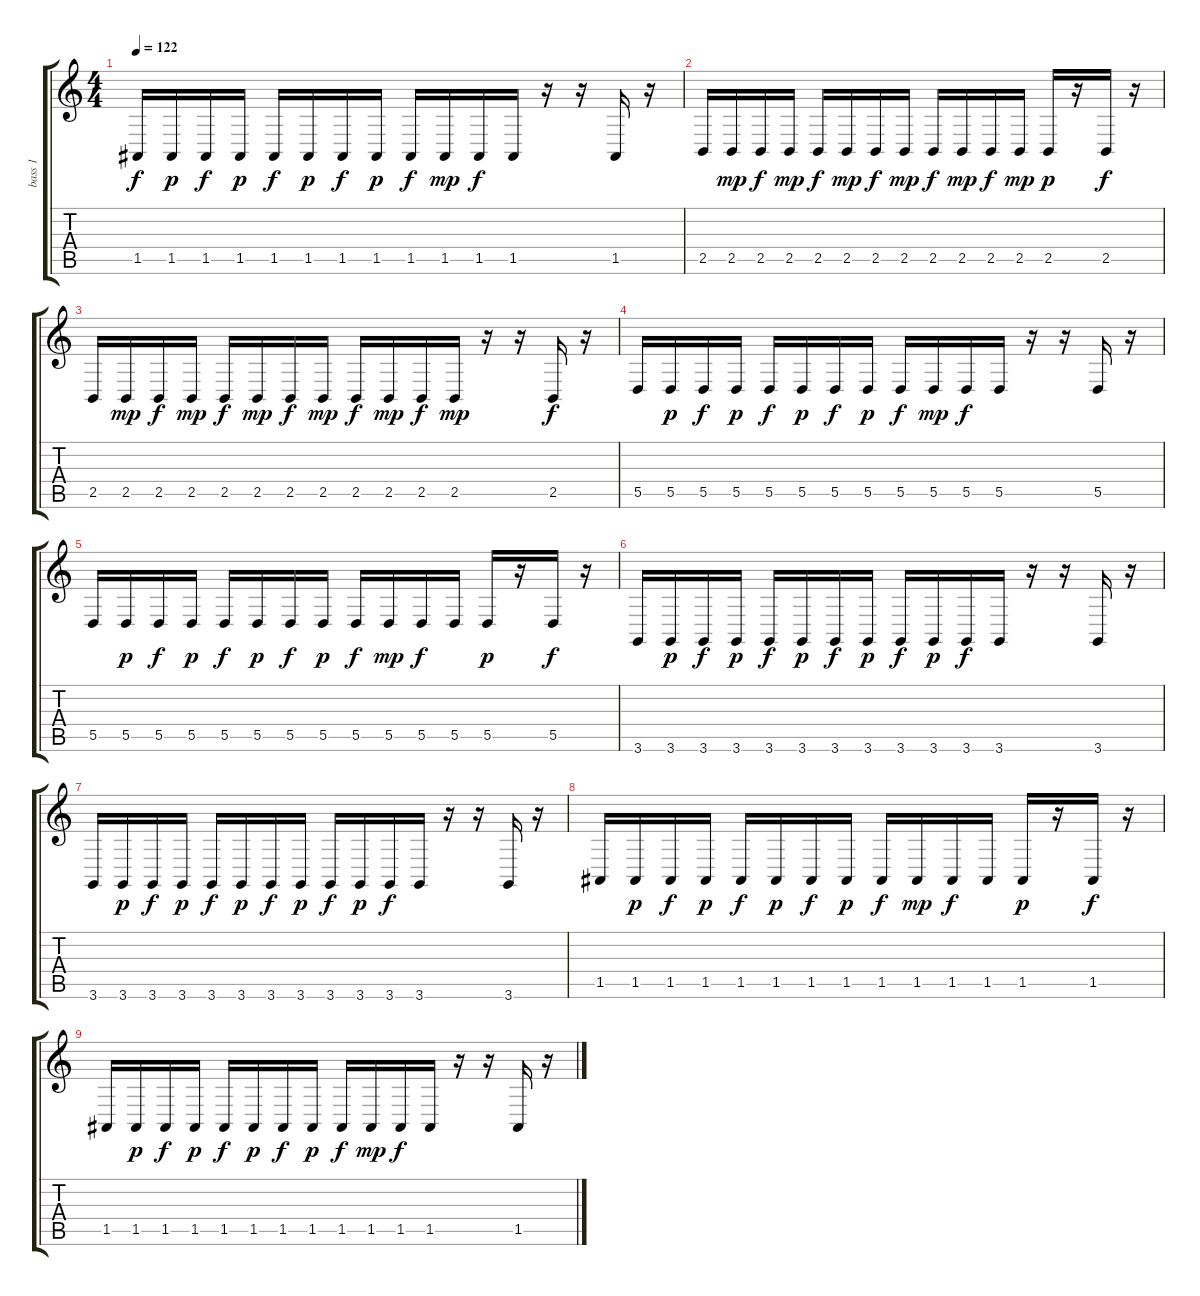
\track ("bass 1" "bass 1") {instrument electricpiano2}
\staff {score tabs}
\tuning (E4 B3 G3 D3 A2 E2) {hide}
\ts (4 4)
\tempo 122
\clef g2
\ks c
1.5.16{dy f} 1.5.16{dy p} 1.5.16{dy f} 1.5.16{dy p} 1.5.16{dy f} 1.5.16{dy p} 1.5.16{dy f} 1.5.16{dy p} 1.5.16{dy f} 1.5.16{dy mp} 1.5.16{dy f} 1.5.16 r.16 r.16 1.5.16 r.16 |
2.5.16 2.5.16{dy mp} 2.5.16{dy f} 2.5.16{dy mp} 2.5.16{dy f} 2.5.16{dy mp} 2.5.16{dy f} 2.5.16{dy mp} 2.5.16{dy f} 2.5.16{dy mp} 2.5.16{dy f} 2.5.16{dy mp} 2.5.16{dy p} r.16 2.5.16{dy f} r.16 |
2.5.16 2.5.16{dy mp} 2.5.16{dy f} 2.5.16{dy mp} 2.5.16{dy f} 2.5.16{dy mp} 2.5.16{dy f} 2.5.16{dy mp} 2.5.16{dy f} 2.5.16{dy mp} 2.5.16{dy f} 2.5.16{dy mp} r.16 r.16 2.5.16{dy f} r.16 |
5.5.16 5.5.16{dy p} 5.5.16{dy f} 5.5.16{dy p} 5.5.16{dy f} 5.5.16{dy p} 5.5.16{dy f} 5.5.16{dy p} 5.5.16{dy f} 5.5.16{dy mp} 5.5.16{dy f} 5.5.16 r.16 r.16 5.5.16 r.16 |
5.5.16 5.5.16{dy p} 5.5.16{dy f} 5.5.16{dy p} 5.5.16{dy f} 5.5.16{dy p} 5.5.16{dy f} 5.5.16{dy p} 5.5.16{dy f} 5.5.16{dy mp} 5.5.16{dy f} 5.5.16 5.5.16{dy p} r.16 5.5.16{dy f} r.16 |
3.6.16 3.6.16{dy p} 3.6.16{dy f} 3.6.16{dy p} 3.6.16{dy f} 3.6.16{dy p} 3.6.16{dy f} 3.6.16{dy p} 3.6.16{dy f} 3.6.16{dy p} 3.6.16{dy f} 3.6.16 r.16 r.16 3.6.16 r.16 |
3.6.16 3.6.16{dy p} 3.6.16{dy f} 3.6.16{dy p} 3.6.16{dy f} 3.6.16{dy p} 3.6.16{dy f} 3.6.16{dy p} 3.6.16{dy f} 3.6.16{dy p} 3.6.16{dy f} 3.6.16 r.16 r.16 3.6.16 r.16 |
1.5.16 1.5.16{dy p} 1.5.16{dy f} 1.5.16{dy p} 1.5.16{dy f} 1.5.16{dy p} 1.5.16{dy f} 1.5.16{dy p} 1.5.16{dy f} 1.5.16{dy mp} 1.5.16{dy f} 1.5.16 1.5.16{dy p} r.16 1.5.16{dy f} r.16 |
1.5.16 1.5.16{dy p} 1.5.16{dy f} 1.5.16{dy p} 1.5.16{dy f} 1.5.16{dy p} 1.5.16{dy f} 1.5.16{dy p} 1.5.16{dy f} 1.5.16{dy mp} 1.5.16{dy f} 1.5.16 r.16 r.16 1.5.16 r.16
